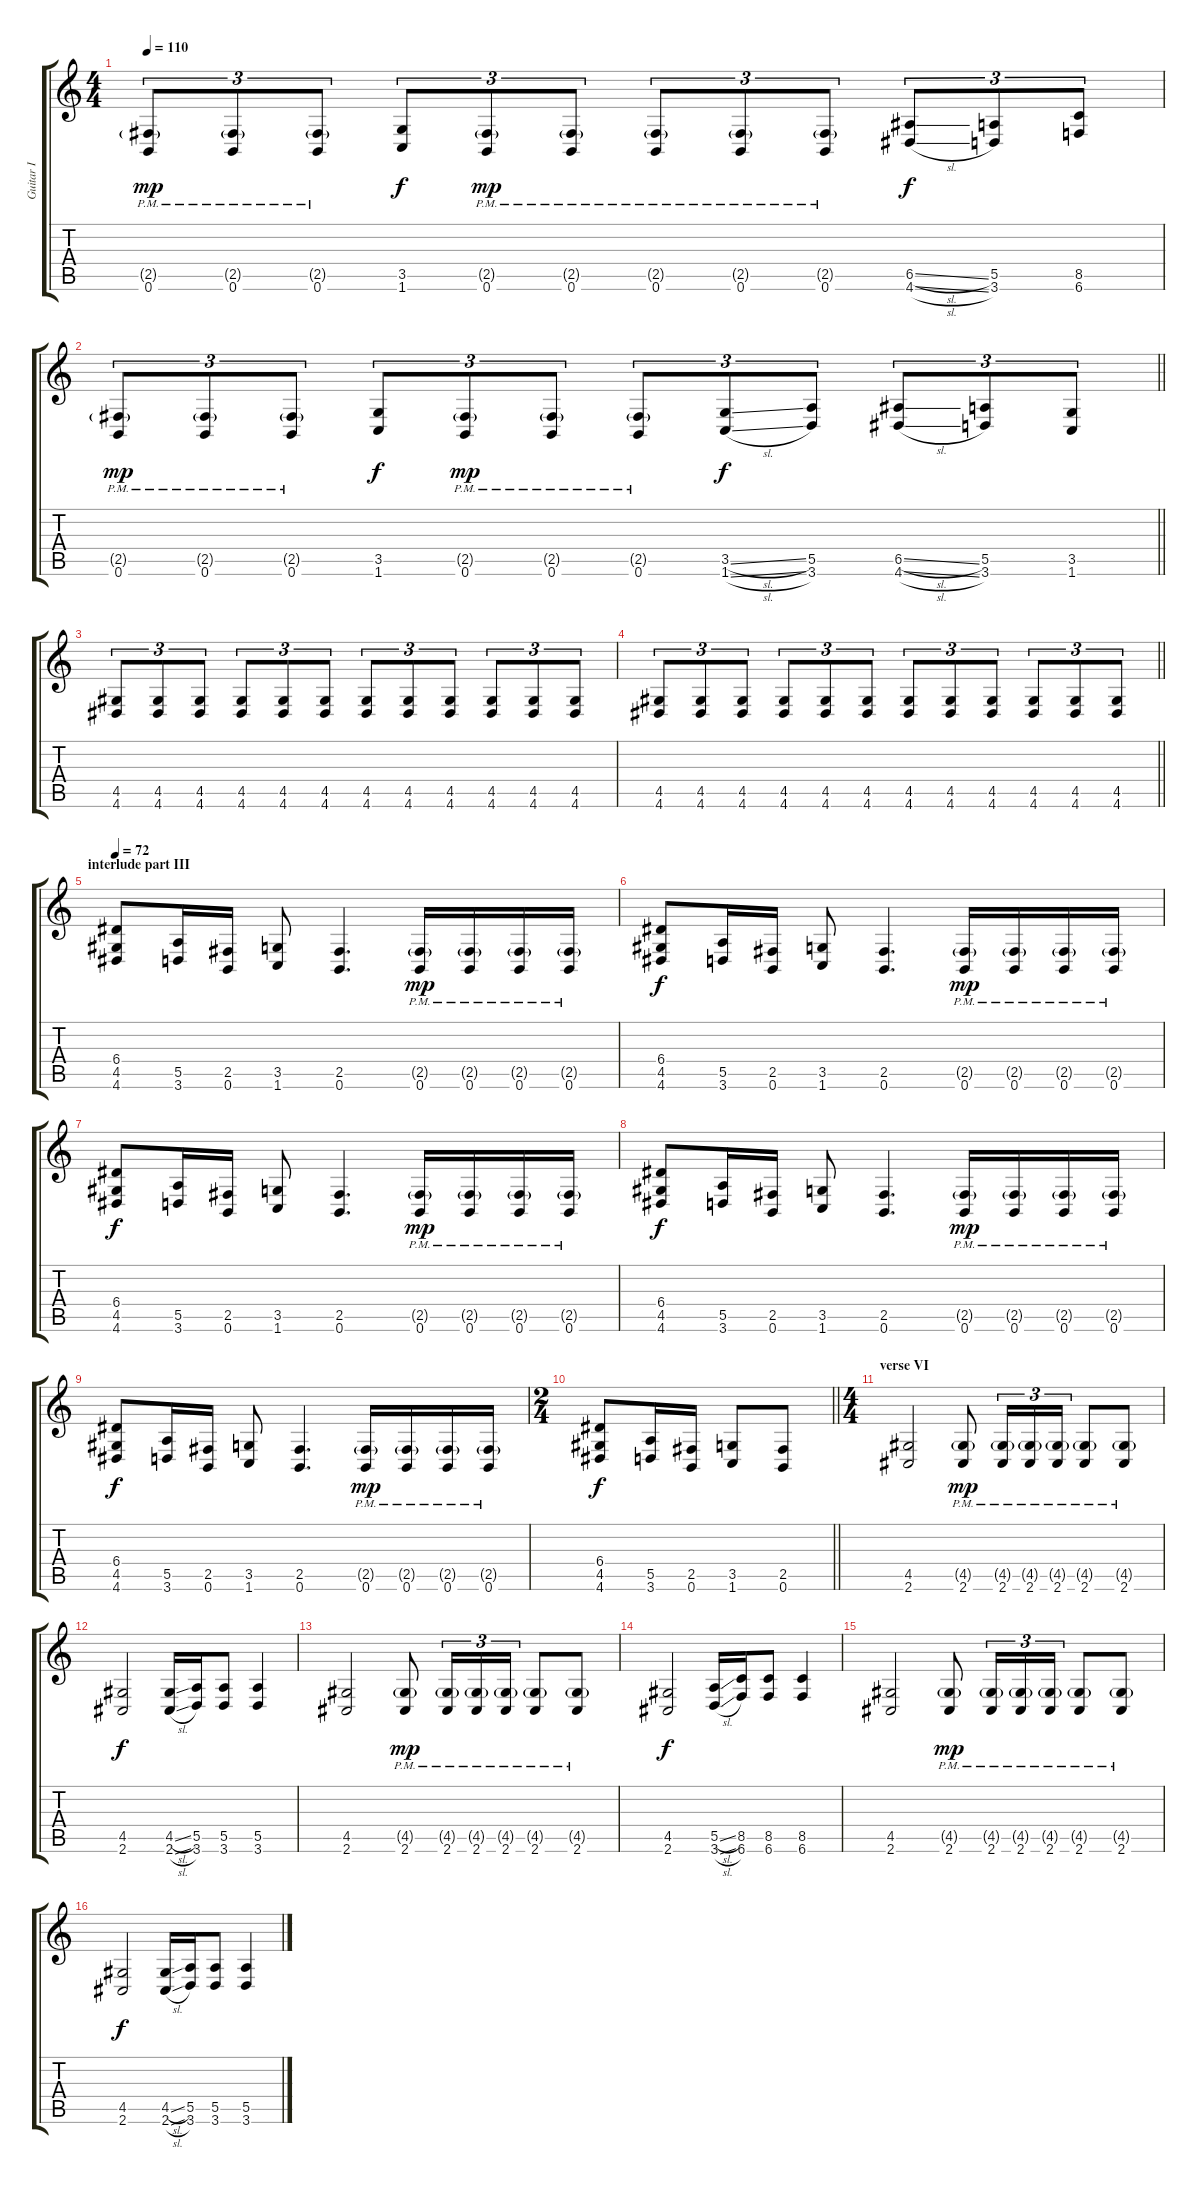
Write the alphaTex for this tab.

\track ("Guitar I" "Guitar I") {instrument distortionguitar}
\staff {score tabs}
\tuning (B3 Gb3 D3 A2 E2 B1) {hide}
\ts (4 4)
\tempo 110
\clef g2
\ks c
(2.5{g pm} 0.6{pm}).8{tu (3 2) dy mp} (2.5{g pm} 0.6{pm}).8{tu (3 2)} (2.5{g pm} 0.6{pm}).8{tu (3 2)} (3.5 1.6).8{tu (3 2) dy f} (2.5{g pm} 0.6{pm}).8{tu (3 2) dy mp} (2.5{g pm} 0.6{pm}).8{tu (3 2)} (2.5{g pm} 0.6{pm}).8{tu (3 2)} (2.5{g pm} 0.6{pm}).8{tu (3 2)} (2.5{g pm} 0.6{pm}).8{tu (3 2)} (6.5{sl} 4.6{sl}).8{tu (3 2) dy f} (5.5 3.6).8{tu (3 2)} (8.5 6.6).8{tu (3 2)} |
\barLineRight lightlight
(2.5{g pm} 0.6{pm}).8{tu (3 2) dy mp} (2.5{g pm} 0.6{pm}).8{tu (3 2)} (2.5{g pm} 0.6{pm}).8{tu (3 2)} (3.5 1.6).8{tu (3 2) dy f} (2.5{g pm} 0.6{pm}).8{tu (3 2) dy mp} (2.5{g pm} 0.6{pm}).8{tu (3 2)} (2.5{g pm} 0.6{pm}).8{tu (3 2)} (3.5{sl} 1.6{sl}).8{tu (3 2) dy f} (5.5 3.6).8{tu (3 2)} (6.5{sl} 4.6{sl}).8{tu (3 2)} (5.5 3.6).8{tu (3 2)} (3.5 1.6).8{tu (3 2)} |
\section ("" "")
(4.5 4.6).8{tu (3 2)} (4.5 4.6).8{tu (3 2)} (4.5 4.6).8{tu (3 2)} (4.5 4.6).8{tu (3 2)} (4.5 4.6).8{tu (3 2)} (4.5 4.6).8{tu (3 2)} (4.5 4.6).8{tu (3 2)} (4.5 4.6).8{tu (3 2)} (4.5 4.6).8{tu (3 2)} (4.5 4.6).8{tu (3 2)} (4.5 4.6).8{tu (3 2)} (4.5 4.6).8{tu (3 2)} |
\barLineRight lightlight
(4.5 4.6).8{tu (3 2)} (4.5 4.6).8{tu (3 2)} (4.5 4.6).8{tu (3 2)} (4.5 4.6).8{tu (3 2)} (4.5 4.6).8{tu (3 2)} (4.5 4.6).8{tu (3 2)} (4.5 4.6).8{tu (3 2)} (4.5 4.6).8{tu (3 2)} (4.5 4.6).8{tu (3 2)} (4.5 4.6).8{tu (3 2)} (4.5 4.6).8{tu (3 2)} (4.5 4.6).8{tu (3 2)} |
\section ("" "interlude part III")
\tempo 72
(6.4 4.5 4.6).8 (5.5 3.6).16 (2.5 0.6).16 (3.5 1.6).8 (2.5 0.6).4{d} (2.5{g pm} 0.6{pm}).16{dy mp} (2.5{g pm} 0.6{pm}).16 (2.5{g pm} 0.6{pm}).16 (2.5{g pm} 0.6{pm}).16 |
(6.4 4.5 4.6).8{dy f} (5.5 3.6).16 (2.5 0.6).16 (3.5 1.6).8 (2.5 0.6).4{d} (2.5{g pm} 0.6{pm}).16{dy mp} (2.5{g pm} 0.6{pm}).16 (2.5{g pm} 0.6{pm}).16 (2.5{g pm} 0.6{pm}).16 |
(6.4 4.5 4.6).8{dy f} (5.5 3.6).16 (2.5 0.6).16 (3.5 1.6).8 (2.5 0.6).4{d} (2.5{g pm} 0.6{pm}).16{dy mp} (2.5{g pm} 0.6{pm}).16 (2.5{g pm} 0.6{pm}).16 (2.5{g pm} 0.6{pm}).16 |
(6.4 4.5 4.6).8{dy f} (5.5 3.6).16 (2.5 0.6).16 (3.5 1.6).8 (2.5 0.6).4{d} (2.5{g pm} 0.6{pm}).16{dy mp} (2.5{g pm} 0.6{pm}).16 (2.5{g pm} 0.6{pm}).16 (2.5{g pm} 0.6{pm}).16 |
(6.4 4.5 4.6).8{dy f} (5.5 3.6).16 (2.5 0.6).16 (3.5 1.6).8 (2.5 0.6).4{d} (2.5{g pm} 0.6{pm}).16{dy mp} (2.5{g pm} 0.6{pm}).16 (2.5{g pm} 0.6{pm}).16 (2.5{g pm} 0.6{pm}).16 |
\ts (2 4)
\barLineRight lightlight
(6.4 4.5 4.6).8{dy f} (5.5 3.6).16 (2.5 0.6).16 (3.5 1.6).8 (2.5 0.6).8 |
\ts (4 4)
\section ("" "verse VI")
(4.5 2.6).2 (4.5{g pm} 2.6{pm}).8{dy mp} (4.5{g pm} 2.6{pm}).16{tu (3 2)} (4.5{g pm} 2.6{pm}).16{tu (3 2)} (4.5{g pm} 2.6{pm}).16{tu (3 2)} (4.5{g pm} 2.6{pm}).8 (4.5{g pm} 2.6{pm}).8 |
(4.5 2.6).2{dy f} (4.5{sl} 2.6{sl}).16 (5.5 3.6).16 (5.5 3.6).8 (5.5 3.6).4 |
(4.5 2.6).2 (4.5{g pm} 2.6{pm}).8{dy mp} (4.5{g pm} 2.6{pm}).16{tu (3 2)} (4.5{g pm} 2.6{pm}).16{tu (3 2)} (4.5{g pm} 2.6{pm}).16{tu (3 2)} (4.5{g pm} 2.6{pm}).8 (4.5{g pm} 2.6{pm}).8 |
(4.5 2.6).2{dy f} (5.5{sl} 3.6{sl}).16 (8.5 6.6).16 (8.5 6.6).8 (8.5 6.6).4 |
(4.5 2.6).2 (4.5{g pm} 2.6{pm}).8{dy mp} (4.5{g pm} 2.6{pm}).16{tu (3 2)} (4.5{g pm} 2.6{pm}).16{tu (3 2)} (4.5{g pm} 2.6{pm}).16{tu (3 2)} (4.5{g pm} 2.6{pm}).8 (4.5{g pm} 2.6{pm}).8 |
(4.5 2.6).2{dy f} (4.5{sl} 2.6{sl}).16 (5.5 3.6).16 (5.5 3.6).8 (5.5 3.6).4
